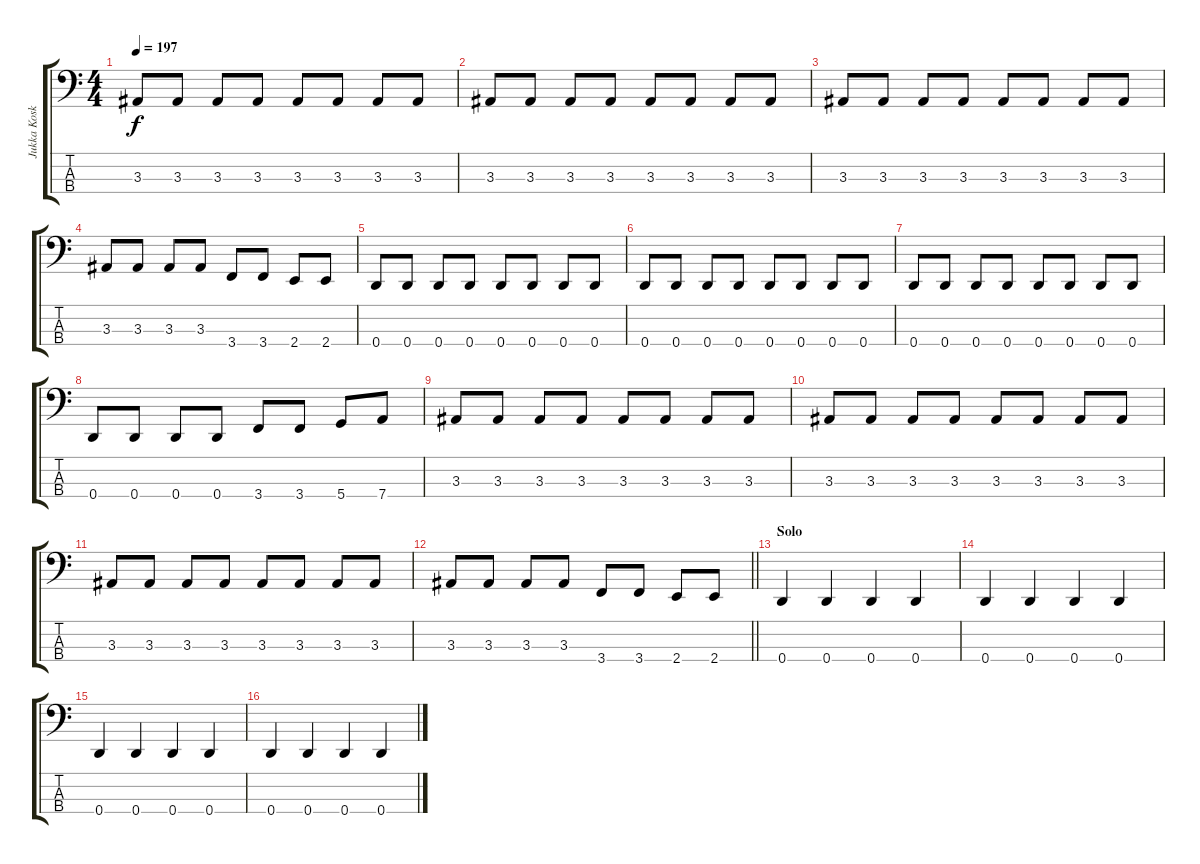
\track ("Jukka Koskinen" "Jukka Kosk") {instrument electricbassfinger}
\staff {score tabs}
\tuning (F2 C2 G1 D1) {hide}
\ts (4 4)
\tempo 197
\clef f4
\ks c
3.3.8{dy f} 3.3.8 3.3.8 3.3.8 3.3.8 3.3.8 3.3.8 3.3.8 |
3.3.8 3.3.8 3.3.8 3.3.8 3.3.8 3.3.8 3.3.8 3.3.8 |
3.3.8 3.3.8 3.3.8 3.3.8 3.3.8 3.3.8 3.3.8 3.3.8 |
3.3.8 3.3.8 3.3.8 3.3.8 3.4.8 3.4.8 2.4.8 2.4.8 |
0.4.8 0.4.8 0.4.8 0.4.8 0.4.8 0.4.8 0.4.8 0.4.8 |
0.4.8 0.4.8 0.4.8 0.4.8 0.4.8 0.4.8 0.4.8 0.4.8 |
0.4.8 0.4.8 0.4.8 0.4.8 0.4.8 0.4.8 0.4.8 0.4.8 |
0.4.8 0.4.8 0.4.8 0.4.8 3.4.8 3.4.8 5.4.8 7.4.8 |
3.3.8 3.3.8 3.3.8 3.3.8 3.3.8 3.3.8 3.3.8 3.3.8 |
3.3.8 3.3.8 3.3.8 3.3.8 3.3.8 3.3.8 3.3.8 3.3.8 |
3.3.8 3.3.8 3.3.8 3.3.8 3.3.8 3.3.8 3.3.8 3.3.8 |
\barLineRight lightlight
3.3.8 3.3.8 3.3.8 3.3.8 3.4.8 3.4.8 2.4.8 2.4.8 |
\section ("" "Solo")
0.4.4 0.4.4 0.4.4 0.4.4 |
0.4.4 0.4.4 0.4.4 0.4.4 |
0.4.4 0.4.4 0.4.4 0.4.4 |
0.4.4 0.4.4 0.4.4 0.4.4
